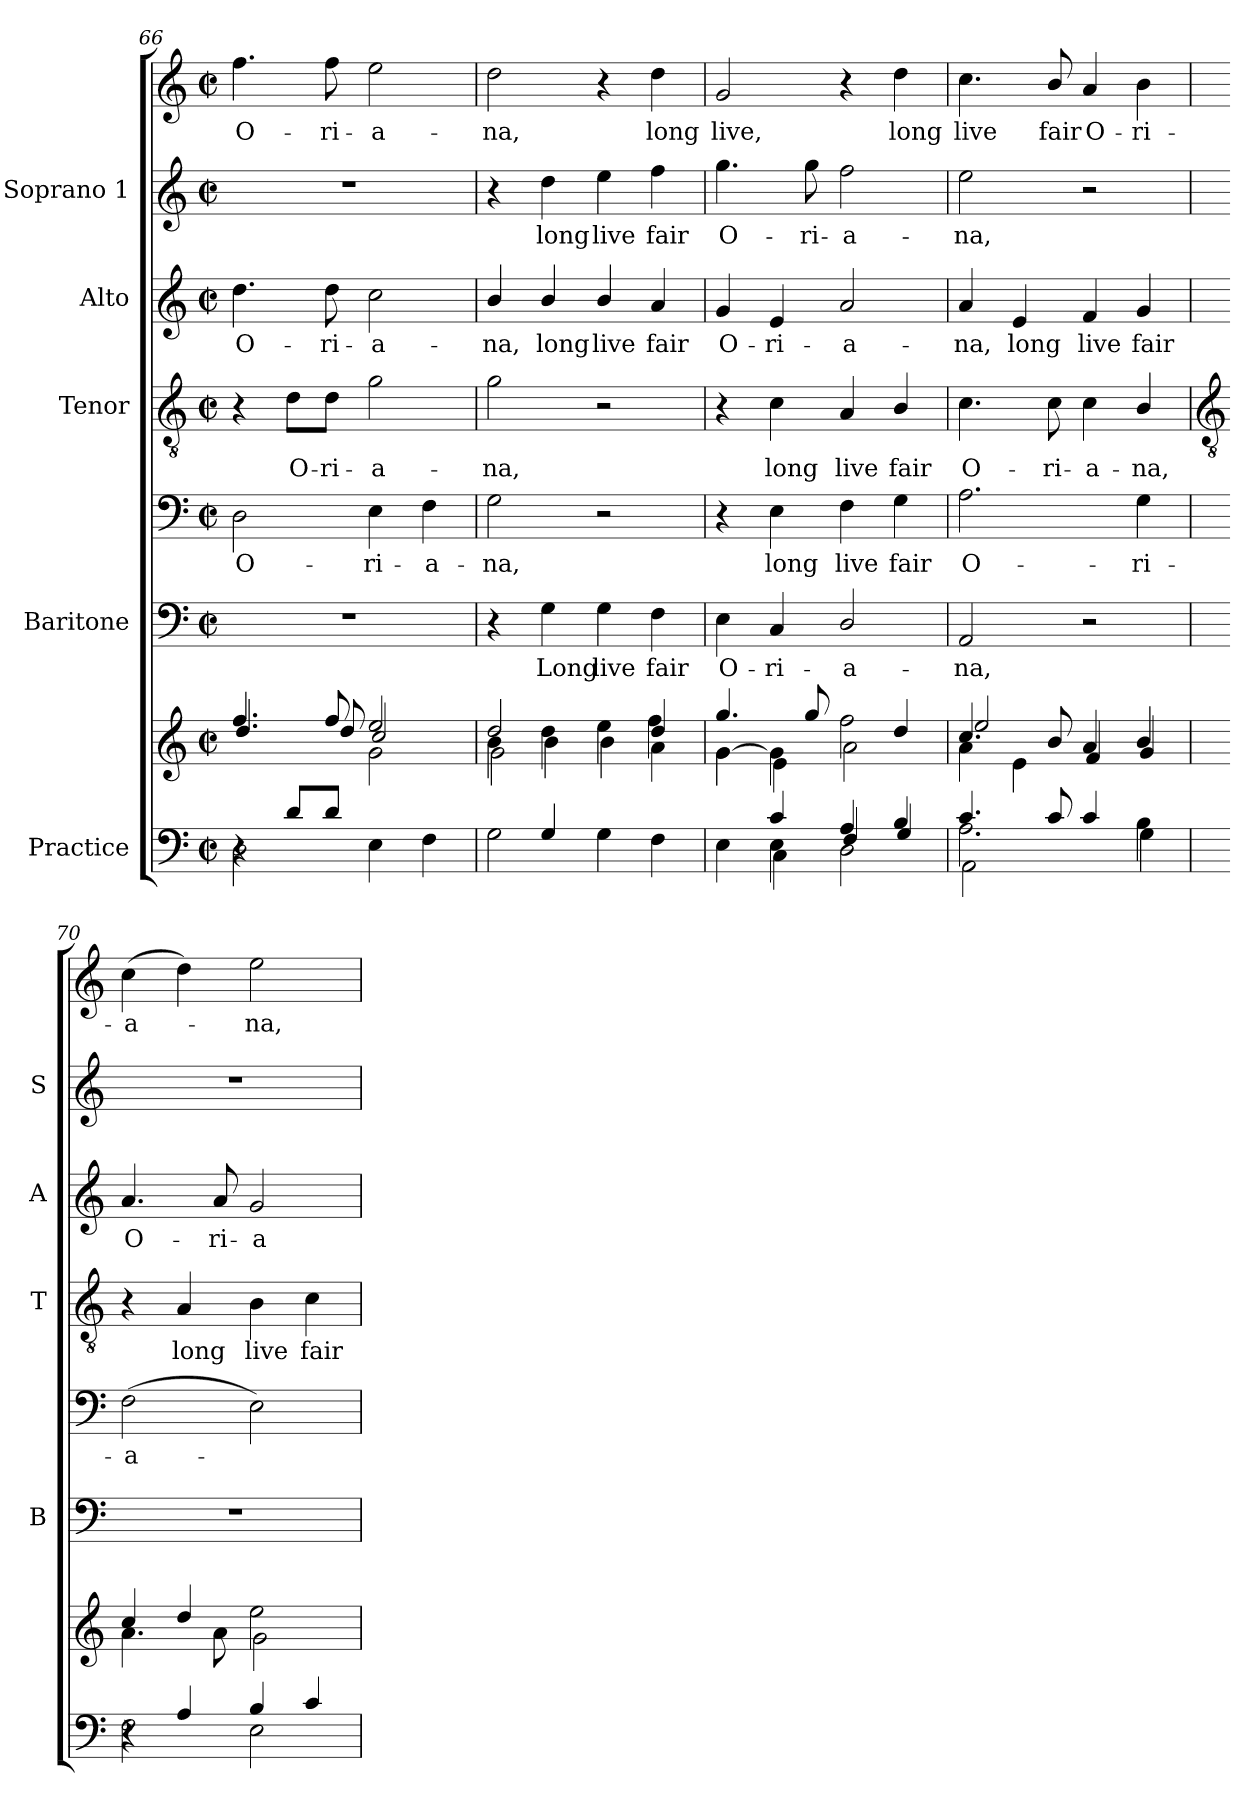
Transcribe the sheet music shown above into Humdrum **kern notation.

**kern	**kern	**kern	**text	**kern	**text	**kern	**text	**kern	**text	**kern	**text	**kern	**text
*part5	*part5	*part4	*part4	*part4	*part4	*part3	*part3	*part2	*part2	*part1	*part1	*part1	*part1
*staff8	*staff7	*staff6	*staff6	*staff5	*staff5	*staff4	*staff4	*staff3	*staff3	*staff2	*staff2	*staff1	*staff1
*I"Practice	*	*I"Baritone	*	*	*	*I"Tenor	*	*I"Alto	*	*I"Soprano 1	*	*	*
*	*	*I'B	*	*	*	*I'T	*	*I'A	*	*I'S	*	*	*
*clefF4	*clefG2	*clefF4	*	*clefF4	*	*clefGv2	*	*clefG2	*	*clefG2	*	*clefG2	*
*k[]	*k[]	*k[]	*	*k[]	*	*k[]	*	*k[]	*	*k[]	*	*k[]	*
*C:	*C:	*C:	*	*C:	*	*C:	*	*C:	*	*C:	*	*C:	*
*M2/2	*M2/2	*M2/2	*	*M2/2	*	*M2/2	*	*M2/2	*	*M2/2	*	*M2/2	*
*met(c|)	*met(c|)	*met(c|)	*	*met(c|)	*	*met(c|)	*	*met(c|)	*	*met(c|)	*	*met(c|)	*
=66	=66	=66	=66	=66	=66	=66	=66	=66	=66	=66	=66	=66	=66
*^	*^	*	*	*	*	*	*	*	*	*	*	*	*
*	*^	*	*^	*	*	*	*	*	*	*	*	*	*	*	*
*	*	*	*	*	*^	*	*	*	*	*	*	*	*	*	*	*	*
!	!	!	!	!	!	!	!	!	!	!LO:LY:b	!	!	!	!LO:LY:b	!	!	!	!LO:LY:b
4r	2D	1ryy	4.ff	1ryy	4.dd	2ryy	1r	.	2D	O-	4r	.	4.dd	O-	1r	.	4.ff	O-
!	!	!	!	!	!	!	!	!	!	!	!	!LO:LY:b	!	!	!	!	!	!
8d/L	.	.	.	.	.	.	.	.	.	.	8d\L	O-	.	.	.	.	.	.
!	!	!	!	!	!	!	!	!	!	!	!	!LO:LY:b	!	!LO:LY:b	!	!	!	!LO:LY:b
8d/J	.	.	8ff	.	8dd	.	.	.	.	.	8d\J	-ri-	8dd	-ri-	.	.	8ff	-ri-
!	!	!	!	!	!	!	!	!	!	!LO:LY:b	!	!LO:LY:b	!	!LO:LY:b	!	!	!	!LO:LY:b
2ryy	4E	.	2ee	.	2cc	2g\	.	.	4E	-ri-	2g	-a-	2cc	-a-	.	.	2ee	-a-
!	!	!	!	!	!	!	!	!	!	!LO:LY:b	!	!	!	!	!	!	!	!
.	4F	.	.	.	.	.	.	.	4F	-a-	.	.	.	.	.	.	.	.
=67	=67	=67	=67	=67	=67	=67	=67	=67	=67	=67	=67	=67	=67	=67	=67	=67	=67	=67
!	!	!	!	!	!	!	!	!	!	!LO:LY:b	!	!LO:LY:b	!	!LO:LY:b	!	!	!	!LO:LY:b
2ryy	2G	4ryy	2dd/	4ryy	4b\	2g	4r	.	2G	-na,	2g	-na,	4b/	-na,	4r	.	2dd	-na,
!	!	!	!	!	!	!	!	!LO:LY:b	!	!	!	!	!	!LO:LY:b	!	!LO:LY:b	!	!
.	.	4G	.	4dd	4b\	.	4G	Long	.	.	.	.	4b/	long	4dd	long	.	.
!	!	!	!	!	!	!	!	!LO:LY:b	!	!	!	!	!	!LO:LY:b	!	!LO:LY:b	!	!
2ryy	2ryy	4G	4ryy	4ee	4b\	2ryy	4G	live	2r	.	2r	.	4b/	live	4ee	live	4r	.
!	!	!	!	!	!	!	!	!LO:LY:b	!	!	!	!	!	!LO:LY:b	!	!LO:LY:b	!	!LO:LY:b
.	.	4F	4dd	4ff	4a\	.	4F	fair	.	.	.	.	4a	fair	4ff	fair	4dd	long
*	*	*	*	*	*v	*v	*	*	*	*	*	*	*	*	*	*	*	*
=68	=68	=68	=68	=68	=68	=68	=68	=68	=68	=68	=68	=68	=68	=68	=68	=68	=68
!	!	!	!	!	!	!	!LO:LY:b	!	!	!	!	!	!LO:LY:b	!	!LO:LY:b	!	!LO:LY:b
4ryy	4ryy	4E	[4g\	4.gg/	4g\	4E	O-	4r	.	4r	.	4g	O-	4.gg	O-	2g	live,
!	!	!	!	!	!	!	!LO:LY:b	!	!LO:LY:b	!	!LO:LY:b	!	!LO:LY:b	!	!	!	!
4c	4E	4C\	4g\]	.	4e\	4C	-ri-	4E	long	4c	long	4e	-ri-	.	.	.	.
!	!	!	!	!	!	!	!	!	!	!	!	!	!	!	!LO:LY:b	!	!
.	.	.	.	8gg/	.	.	.	.	.	.	.	.	.	8gg	-ri-	.	.
!	!	!	!	!	!	!	!LO:LY:b	!	!LO:LY:b	!	!LO:LY:b	!	!LO:LY:b	!	!LO:LY:b	!	!
4A/	4F/	2D\	4ryy	2ff	2a\	2D/	-a-	4F	live	4A	live	2a	-a-	2ff	-a-	4r	.
!	!	!	!	!	!	!	!	!	!LO:LY:b	!	!LO:LY:b	!	!	!	!	!	!LO:LY:b
4B/	4G/	.	4dd/	.	.	.	.	4G	fair	4B/	fair	.	.	.	.	4dd	long
=69	=69	=69	=69	=69	=69	=69	=69	=69	=69	=69	=69	=69	=69	=69	=69	=69	=69
!	!	!	!	!	!	!	!LO:LY:b	!	!LO:LY:b	!	!LO:LY:b	!	!LO:LY:b	!	!LO:LY:b	!	!LO:LY:b
4.c/	2.A	2AA\	4.cc	2ee/	4a\	2AA	-na,	2.A	-O-	4.c	O-	4a	-na,	2ee	-na,	4.cc	-live
!	!	!	!	!	!	!	!	!	!	!	!	!	!LO:LY:b	!	!	!	!
.	.	.	.	.	4e\	.	.	.	.	.	.	4e	long	.	.	.	.
!	!	!	!	!	!	!	!	!	!	!	!LO:LY:b	!	!	!	!	!	!LO:LY:b
8c/	.	.	8b/	.	.	.	.	.	.	8c	-ri-	.	.	.	.	8b/	fair
!	!	!	!	!	!	!	!	!	!	!	!LO:LY:b	!	!LO:LY:b	!	!	!	!LO:LY:b
4c/	.	2ryy	4a	2ryy	4f	2r	.	.	.	4c	-a-	4f	live	2r	.	4a	O-
!	!	!	!	!	!	!	!	!	!LO:LY:b	!	!LO:LY:b	!	!LO:LY:b	!	!	!	!LO:LY:b
4B\	4G	.	4b/	.	4g	.	.	4G	-ri-	4B/	-na,	4g	fair	.	.	4b	-ri-
!!LO:LB:g=z
=70	=70	=70	=70	=70	=70	=70	=70	=70	=70	=70	=70	=70	=70	=70	=70	=70	=70
*	*	*	*	*	*	*	*	*	*	*clefGv2	*	*	*	*	*	*	*
!	!	!	!	!	!	!	!	!	!LO:LY:b	!	!	!	!LO:LY:b	!	!	!	!LO:LY:b
4r	2F	1ryy	4cc/	1ryy	4.a\	1r	.	(>2F	a-	4r	.	4.a	O-	1r	.	(>4cc	a-
!	!	!	!	!	!	!	!	!	!	!	!LO:LY:b	!	!	!	!	!	!
4A/	.	.	4dd/	.	.	.	.	.	.	4A	long	.	.	.	.	4dd)	.
!	!	!	!	!	!	!	!	!	!	!	!	!	!LO:LY:b	!	!	!	!
.	.	.	.	.	8a\	.	.	.	.	.	.	8a	-ri-	.	.	.	.
!	!	!	!	!	!	!	!	!	!	!	!LO:LY:b	!	!LO:LY:b	!	!	!	!LO:LY:b
4B/	2E	.	2ee\	.	2g\	.	.	2E)	.	4B	live	2g	-a-	.	.	2ee	na,
!	!	!	!	!	!	!	!	!	!	!	!LO:LY:b	!	!	!	!	!	!
4c/	.	.	.	.	.	.	.	.	.	4c	fair	.	.	.	.	.	.
*v	*v	*v	*	*	*	*	*	*	*	*	*	*	*	*	*	*	*
*	*v	*v	*v	*	*	*	*	*	*	*	*	*	*	*	*
=	=	=	=	=	=	=	=	=	=	=	=	=	=
*-	*-	*-	*-	*-	*-	*-	*-	*-	*-	*-	*-	*-	*-
